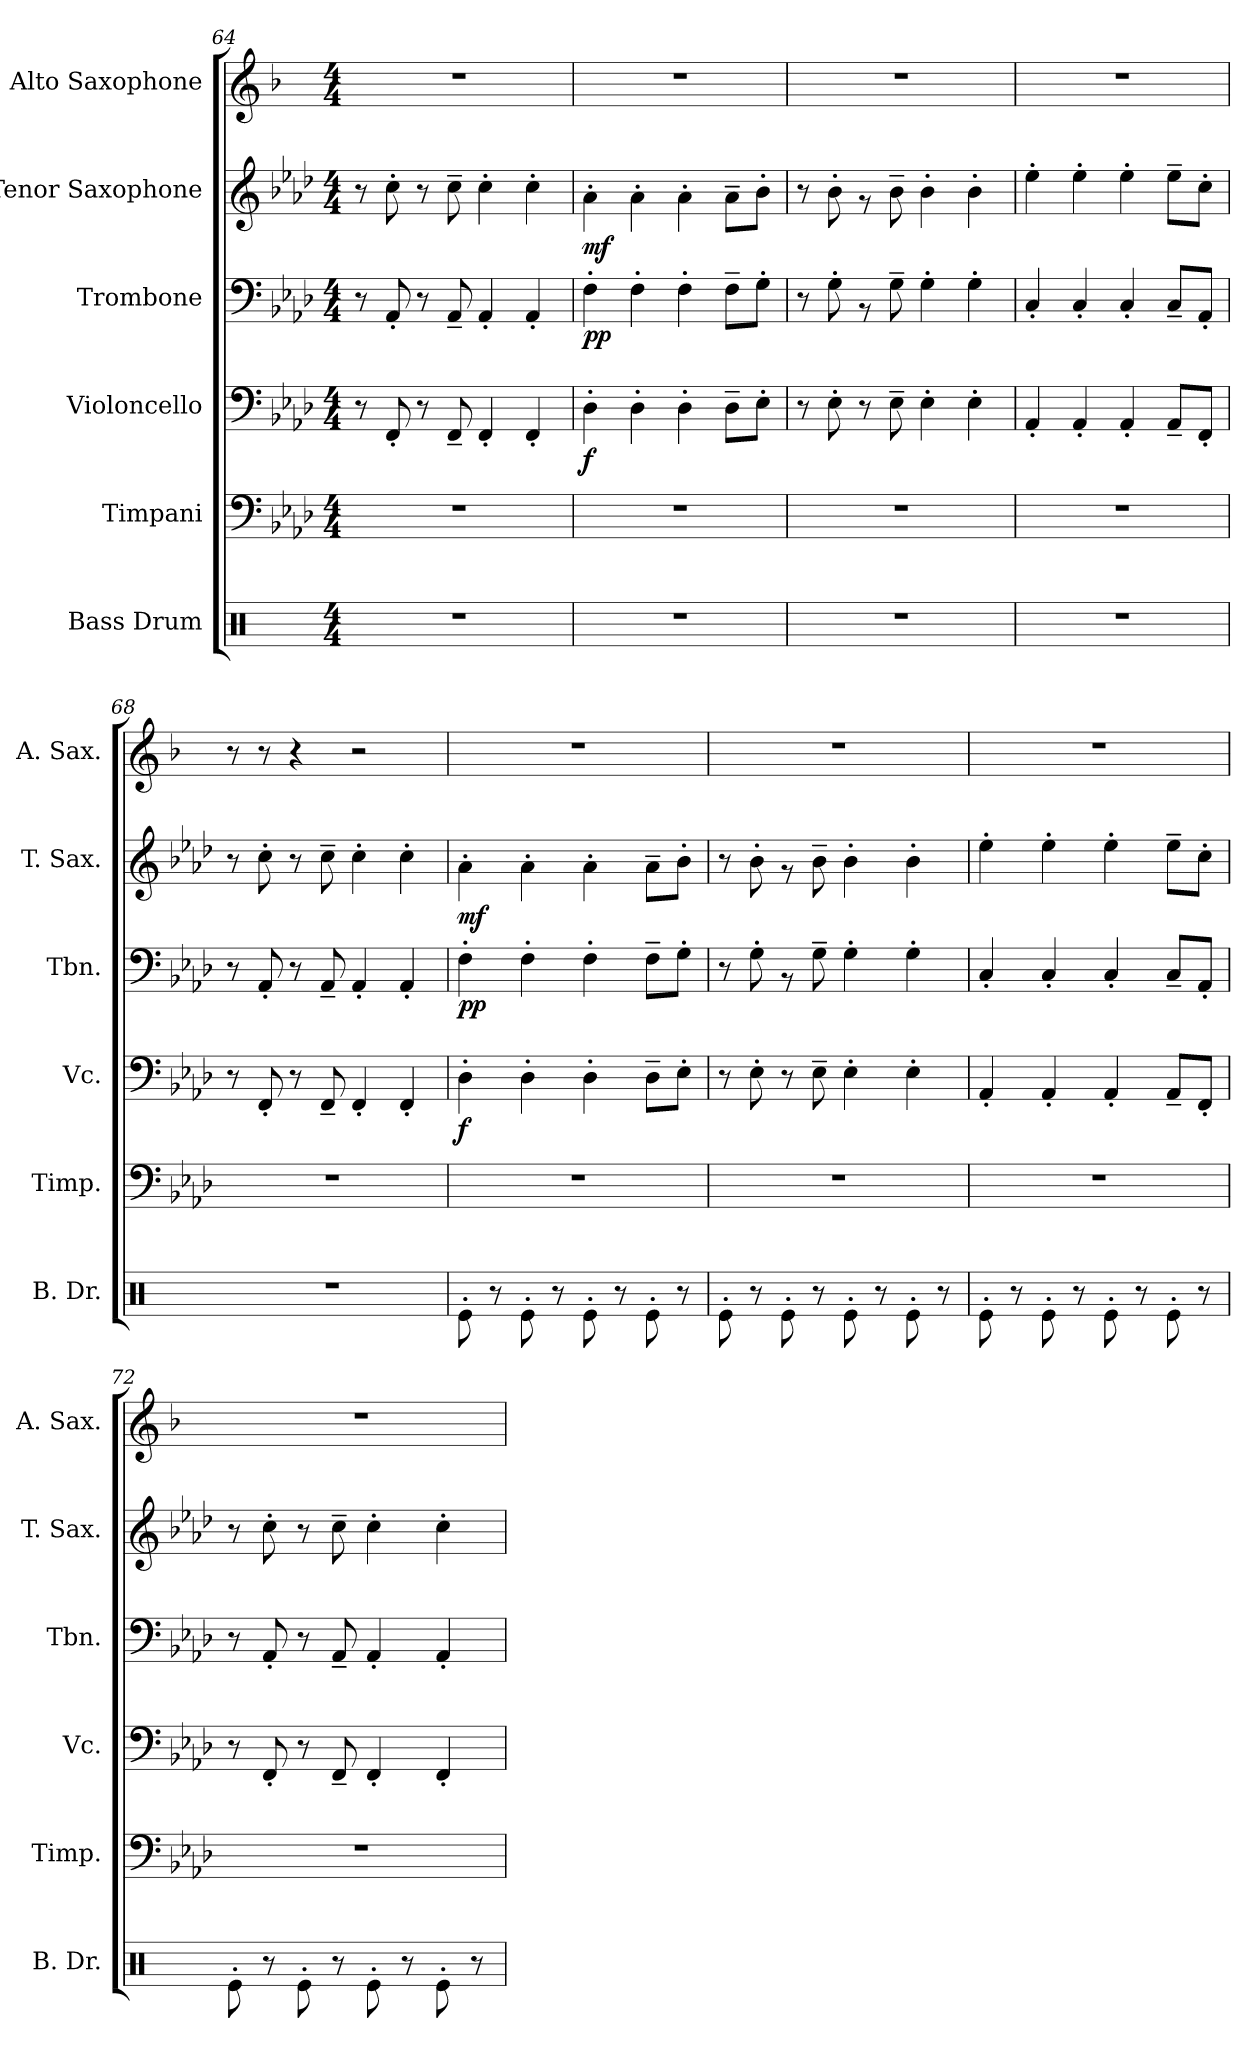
**kern	**kern	**kern	**dynam	**kern	**dynam	**kern	**dynam	**kern
*part6	*part5	*part4	*part4	*part3	*part3	*part2	*part2	*part1
*staff6	*staff5	*staff4	*staff4	*staff3	*staff3	*staff2	*staff2	*staff1
*I"Bass Drum	*I"Timpani	*I"Violoncello	*	*I"Trombone	*	*I"Tenor Saxophone	*	*I"Alto Saxophone
*I'B. Dr.	*I'Timp.	*I'Vc.	*	*I'Tbn.	*	*I'T. Sax.	*	*I'A. Sax.
*clefX	*clefF4	*clefF4	*	*clefF4	*	*clefG2	*	*clefG2
*	*	*	*	*	*	*ITrd8c14	*	*ITrd5c9
*k[]	*k[b-e-a-d-]	*k[b-e-a-d-]	*	*k[b-e-a-d-]	*	*k[b-e-a-d-]	*	*k[b-e-a-d-]
*M4/4	*M4/4	*M4/4	*	*M4/4	*	*M4/4	*	*M4/4
=64	=64	=64	=64	=64	=64	=64	=64	=64
1r	1r	8r	.	8r	.	8r	.	1r
.	.	8FF'/	.	8AA-'/	.	8c'\	.	.
.	.	8r	.	8r	.	8r	.	.
.	.	8FF~/	.	8AA-~/	.	8c~\	.	.
.	.	4FF'/	.	4AA-'/	.	4c'\	.	.
.	.	4FF'/	.	4AA-'/	.	4c'\	.	.
=65	=65	=65	=65	=65	=65	=65	=65	=65
!	!	!	!LO:DY:b	!	!LO:DY:b	!	!LO:DY:b	!
1r	1r	4D-'\	f	4F'\	pp	4A-'\	mf	1r
.	.	4D-'\	.	4F'\	.	4A-'\	.	.
.	.	4D-'\	.	4F'\	.	4A-'\	.	.
.	.	8D-~\L	.	8F~\L	.	8A-~\L	.	.
.	.	8E-'\J	.	8G'\J	.	8B-'\J	.	.
!!LO:PB:g=z
=66	=66	=66	=66	=66	=66	=66	=66	=66
1r	1r	8r	.	8r	.	8r	.	1r
.	.	8E-'\	.	8G'\	.	8B-'\	.	.
.	.	8r	.	8rBB	.	8rg	.	.
.	.	8E-~\	.	8G~\	.	8B-~\	.	.
.	.	4E-'\	.	4G'\	.	4B-'\	.	.
.	.	4E-'\	.	4G'\	.	4B-'\	.	.
=67	=67	=67	=67	=67	=67	=67	=67	=67
1r	1r	4AA-'/	.	4C'/	.	4e-'\	.	1r
.	.	4AA-'/	.	4C'/	.	4e-'\	.	.
.	.	4AA-'/	.	4C'/	.	4e-'\	.	.
.	.	8AA-~/L	.	8C~/L	.	8e-~\L	.	.
.	.	8FF'/J	.	8AA-'/J	.	8c'\J	.	.
=68	=68	=68	=68	=68	=68	=68	=68	=68
1r	1r	8r	.	8r	.	8r	.	8r
.	.	8FF'/	.	8AA-'/	.	8c'\	.	8r
.	.	8r	.	8r	.	8r	.	4r
.	.	8FF~/	.	8AA-~/	.	8c~\	.	.
.	.	4FF'/	.	4AA-'/	.	4c'\	.	2r
.	.	4FF'/	.	4AA-'/	.	4c'\	.	.
=69	=69	=69	=69	=69	=69	=69	=69	=69
!	!	!	!LO:DY:b	!	!LO:DY:b	!	!LO:DY:b	!
8Re'\	1r	4D-'\	f	4F'\	pp	4A-'\	mf	1r
8r	.	.	.	.	.	.	.	.
8Re'\	.	4D-'\	.	4F'\	.	4A-'\	.	.
8r	.	.	.	.	.	.	.	.
8Re'\	.	4D-'\	.	4F'\	.	4A-'\	.	.
8r	.	.	.	.	.	.	.	.
8Re'\	.	8D-~\L	.	8F~\L	.	8A-~\L	.	.
8r	.	8E-'\J	.	8G'\J	.	8B-'\J	.	.
=70	=70	=70	=70	=70	=70	=70	=70	=70
8Re'\	1r	8r	.	8r	.	8r	.	1r
8r	.	8E-'\	.	8G'\	.	8B-'\	.	.
8Re'\	.	8r	.	8rBB	.	8rg	.	.
8r	.	8E-~\	.	8G~\	.	8B-~\	.	.
8Re'\	.	4E-'\	.	4G'\	.	4B-'\	.	.
8r	.	.	.	.	.	.	.	.
8Re'\	.	4E-'\	.	4G'\	.	4B-'\	.	.
8r	.	.	.	.	.	.	.	.
!!LO:LB:g=z
=71	=71	=71	=71	=71	=71	=71	=71	=71
8Re'\	1r	4AA-'/	.	4C'/	.	4e-'\	.	1r
8r	.	.	.	.	.	.	.	.
8Re'\	.	4AA-'/	.	4C'/	.	4e-'\	.	.
8r	.	.	.	.	.	.	.	.
8Re'\	.	4AA-'/	.	4C'/	.	4e-'\	.	.
8r	.	.	.	.	.	.	.	.
8Re'\	.	8AA-~/L	.	8C~/L	.	8e-~\L	.	.
8r	.	8FF'/J	.	8AA-'/J	.	8c'\J	.	.
=72	=72	=72	=72	=72	=72	=72	=72	=72
8Re'\	1r	8r	.	8r	.	8r	.	1r
8r	.	8FF'/	.	8AA-'/	.	8c'\	.	.
8Re'\	.	8r	.	8r	.	8r	.	.
8r	.	8FF~/	.	8AA-~/	.	8c~\	.	.
8Re'\	.	4FF'/	.	4AA-'/	.	4c'\	.	.
8r	.	.	.	.	.	.	.	.
8Re'\	.	4FF'/	.	4AA-'/	.	4c'\	.	.
8r	.	.	.	.	.	.	.	.
=	=	=	=	=	=	=	=	=
*-	*-	*-	*-	*-	*-	*-	*-	*-
